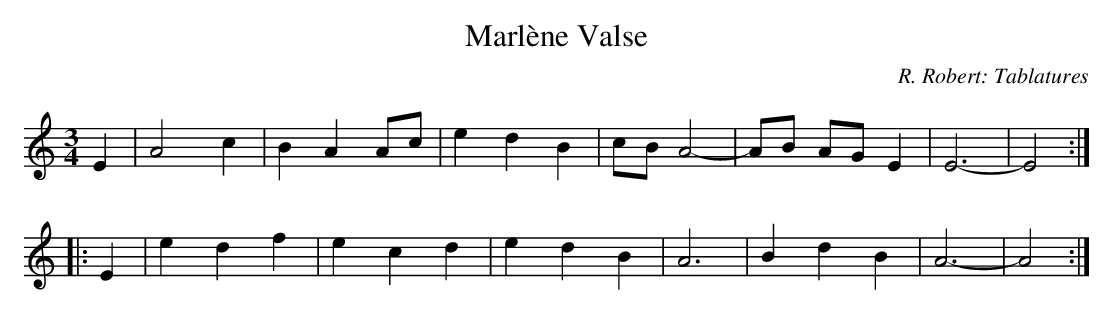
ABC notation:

X:1
T:Marlène Valse
C:R. Robert: Tablatures
M:3/4
L:1/4
K:C
E|A2c|BA A/c/|edB|c/B/ A2-|A/B/ A/G/ E|E3-|E2:|
|:E|edf|ecd|edB|A3|BdB|A3-|A2:|
